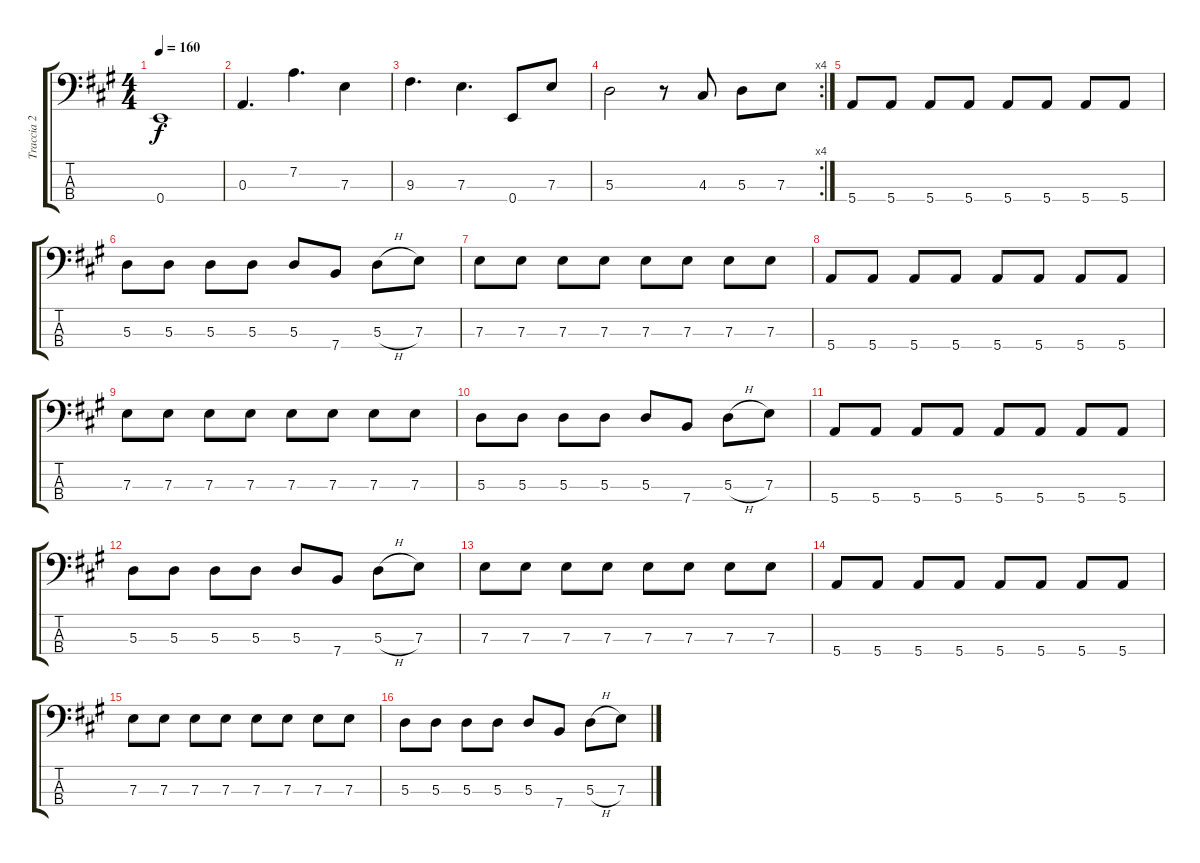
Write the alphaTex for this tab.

\track ("Traccia 2" "Traccia 2") {instrument electricbassfinger}
\staff {score tabs}
\tuning (G2 D2 A1 E1) {hide}
\ts (4 4)
\tempo 160
\clef f4
\ks a
0.4.1{dy f} |
0.3.4{d} 7.2.4{d} 7.3.4 |
9.3.4{d} 7.3.4{d} 0.4.8 7.3.8 |
\rc 4
5.3.2 r.8 4.3.8 5.3.8 7.3.8 |
5.4.8 5.4.8 5.4.8 5.4.8 5.4.8 5.4.8 5.4.8 5.4.8 |
5.3.8 5.3.8 5.3.8 5.3.8 5.3.8 7.4.8 5.3{h}.8 7.3.8 |
7.3.8 7.3.8 7.3.8 7.3.8 7.3.8 7.3.8 7.3.8 7.3.8 |
5.4.8 5.4.8 5.4.8 5.4.8 5.4.8 5.4.8 5.4.8 5.4.8 |
7.3.8 7.3.8 7.3.8 7.3.8 7.3.8 7.3.8 7.3.8 7.3.8 |
5.3.8 5.3.8 5.3.8 5.3.8 5.3.8 7.4.8 5.3{h}.8 7.3.8 |
5.4.8 5.4.8 5.4.8 5.4.8 5.4.8 5.4.8 5.4.8 5.4.8 |
5.3.8 5.3.8 5.3.8 5.3.8 5.3.8 7.4.8 5.3{h}.8 7.3.8 |
7.3.8 7.3.8 7.3.8 7.3.8 7.3.8 7.3.8 7.3.8 7.3.8 |
5.4.8 5.4.8 5.4.8 5.4.8 5.4.8 5.4.8 5.4.8 5.4.8 |
7.3.8 7.3.8 7.3.8 7.3.8 7.3.8 7.3.8 7.3.8 7.3.8 |
5.3.8 5.3.8 5.3.8 5.3.8 5.3.8 7.4.8 5.3{h}.8 7.3.8
